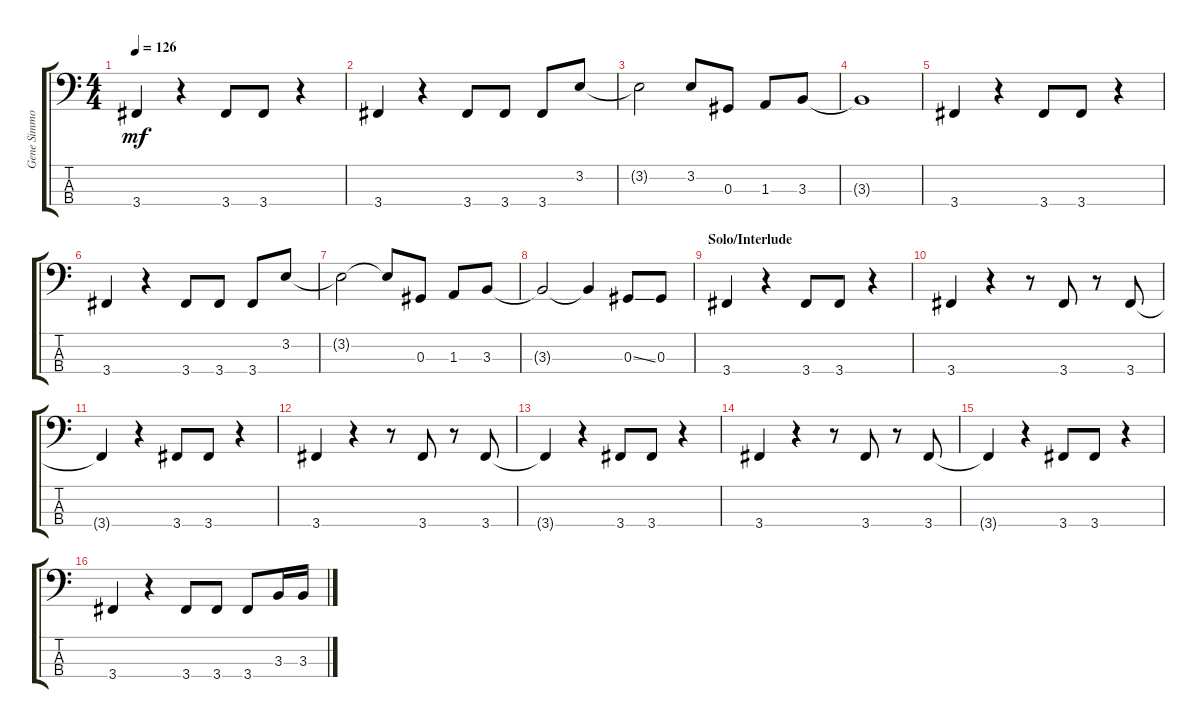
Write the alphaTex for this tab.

\track ("Gene Simmons" "Gene Simmo") {instrument electricbassfinger}
\staff {score tabs}
\tuning (Gb2 Db2 Ab1 Eb1) {hide}
\ts (4 4)
\tempo 126
\clef f4
\ks c
3.4.4{dy mf} r.4 3.4.8 3.4.8 r.4 |
3.4.4 r.4 3.4.8 3.4.8 3.4.8 3.2.8 |
3.2{t}.2 3.2.8 0.3.8 1.3.8 3.3.8 |
3.3{t}.1 |
3.4.4 r.4 3.4.8 3.4.8 r.4 |
3.4.4 r.4 3.4.8 3.4.8 3.4.8 3.2.8 |
3.2{t}.2 3.2{t}.8 0.3.8 1.3.8 3.3.8 |
3.3{t}.2 3.3{t}.4 0.3{ss}.8 0.3.8 |
\section ("" "Solo/Interlude")
3.4.4 r.4 3.4.8 3.4.8 r.4 |
3.4.4 r.4 r.8 3.4.8 r.8 3.4.8 |
3.4{t}.4 r.4 3.4.8 3.4.8 r.4 |
3.4.4 r.4 r.8 3.4.8 r.8 3.4.8 |
3.4{t}.4 r.4 3.4.8 3.4.8 r.4 |
3.4.4 r.4 r.8 3.4.8 r.8 3.4.8 |
3.4{t}.4 r.4 3.4.8 3.4.8 r.4 |
3.4.4 r.4 3.4.8 3.4.8 3.4.8 3.3.16 3.3.16
